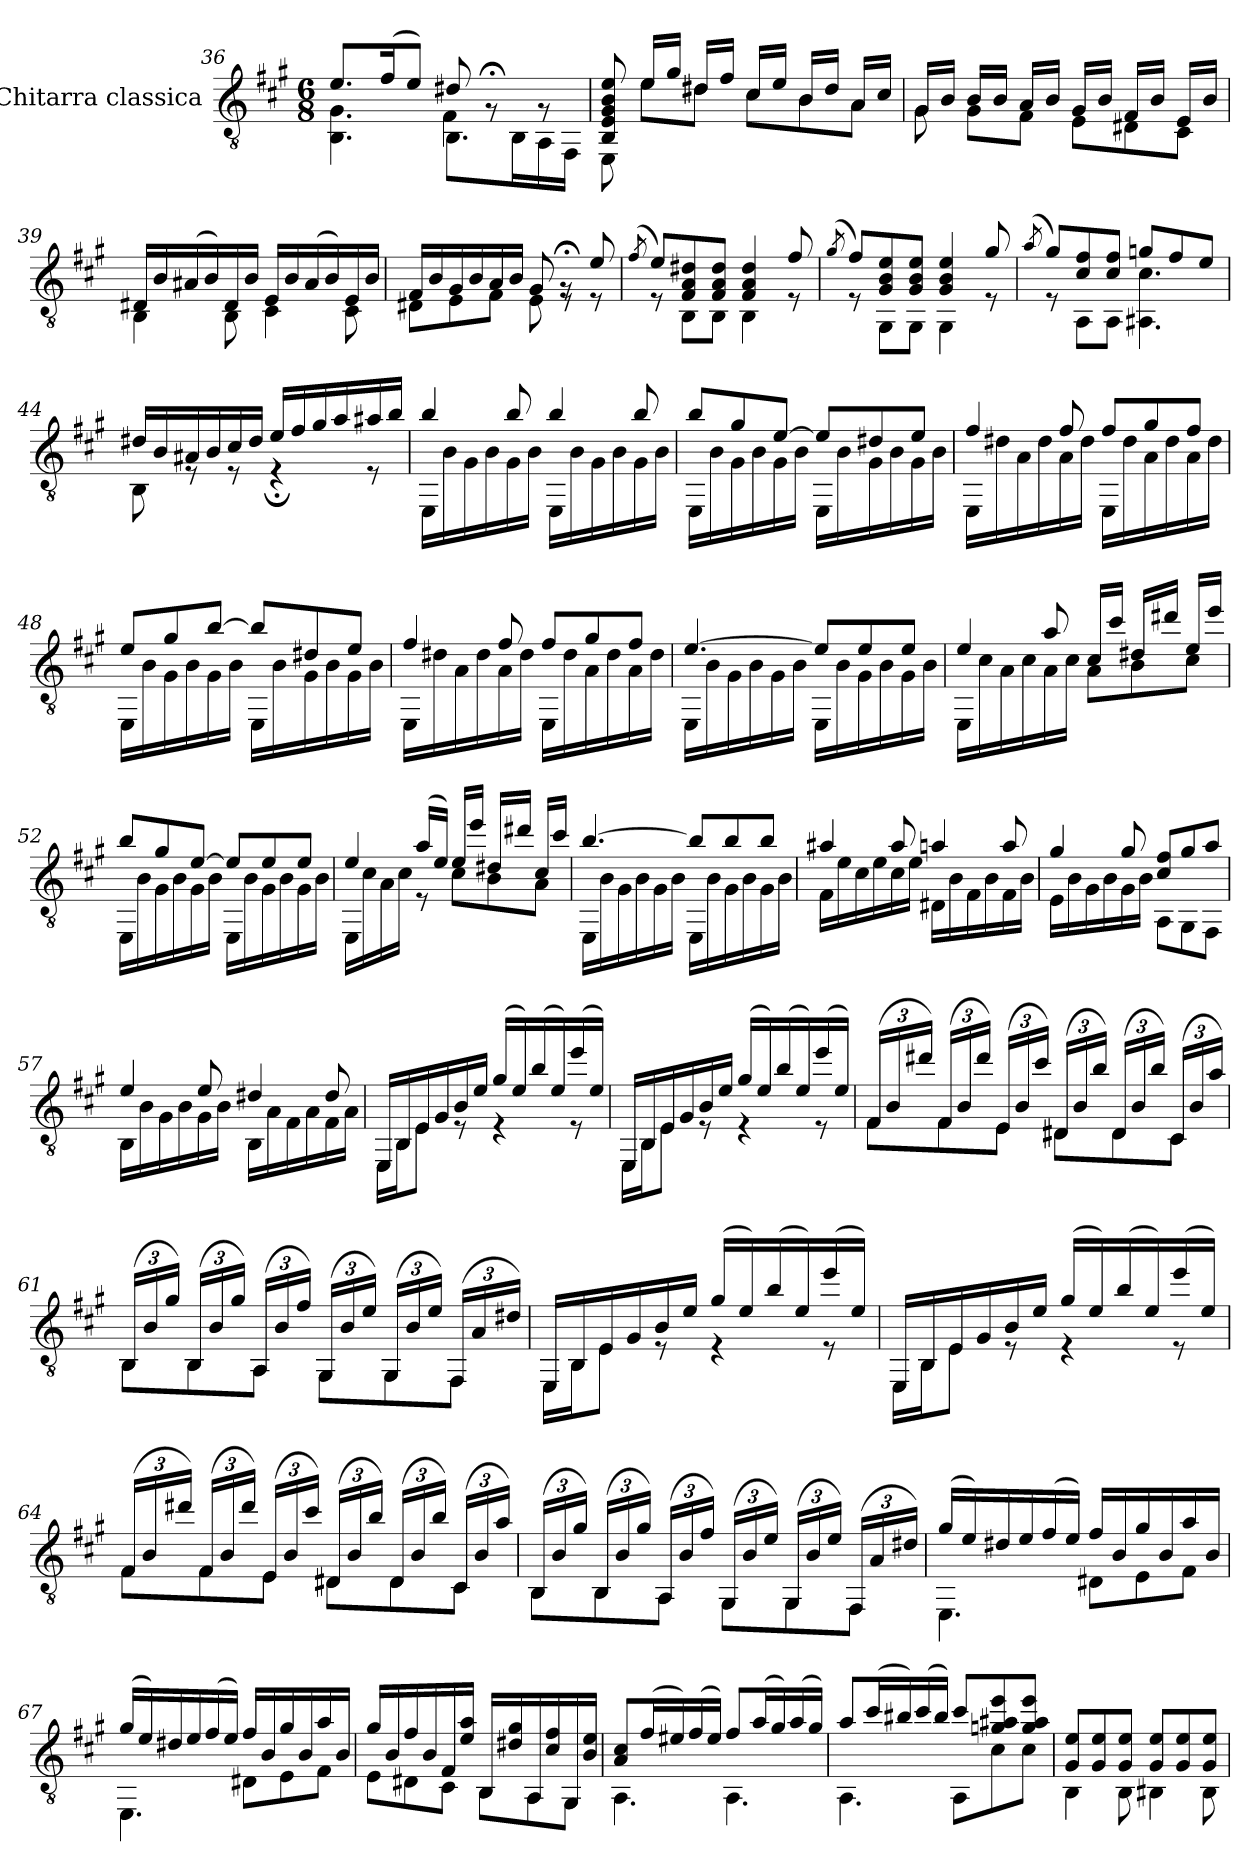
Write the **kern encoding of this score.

**kern
*part1
*staff1
*I"Chitarra classica
*I'Chit. cl.
*clefGv2
*k[f#c#g#]
*M6/8
=36
*^
*	*^
8.e/L	4.BB\ 4.G#\	4.ryy
(16f#/K	.	.
8e/J)	.	.
8d#X/	8.BB\L	4F#\
8r;<G	.	.
.	16BB\L	.
8rG	16AA\	8ryy
.	16FF#\JJ	.
*	*v	*v
!!LO:LB:g=z
=37	=37
8BB/ 8E/ 8G#/ 8B/ 8e/	8EE\
16e/LL	8e\L
16g#/JJ	.
16d#X/LL	8d#\J
16f#/JJ	.
16c#/LL	8c#\L
16e/JJ	.
16B/LL	8B\
16d#/JJ	.
16A/LL	8A\J
16c#/JJ	.
=38	=38
16G#/LL	8G#\
16B/JJ	.
16B/LL	8G#\L
16B/JJ	.
16A/LL	8F#\J
16B/JJ	.
16G#/LL	8E\L
16B/JJ	.
16F#/LL	8D#X\
16B/JJ	.
16E/LL	8C#\J
16B/JJ	.
=39	=39
16D#X/LL	4BB\
16B/	.
(16A#X/	.
16B/)	.
16D#/	8BB\
16B/JJ	.
16E/LL	4C#\
16B/	.
(16A#/	.
16B/)	.
16E/	8C#\
16B/JJ	.
!!LO:LB:g=z	!!
=40	=40
16F#/LL	8D#X\L
16B/	.
16G#/	8E\
16B/	.
16A/	8F#\J
16B/JJ	.
8G#/	8E\
8r;<G	8rE
8e/	8rE
=41	=41
(8qf#/	.
8e/L)	8rE
8F#/ 8A/ 8d#X/	8BB\L
8F#/ 8A/ 8d#/J	8BB\J
4F#/ 4A/ 4d#/	4BB\
8f#/	8rE
=42	=42
(8qg#/	.
8f#/L)	8rE
8G#/ 8B/ 8e/	8GG#\L
8G#/ 8B/ 8e/J	8GG#\J
4G#/ 4B/ 4e/	4GG#\
8g#/	8rE
=43	=43
(8qa/	.
8g#/L)	8rE
8c#/ 8f#/	8AA\L
8c#/ 8f#/J	8AA\J
8gn/L	4.AA#X\ 4.c#\
8f#/	.
8e/J	.
!!LO:LB:g=z	!!
=44	=44
16d#X/LL	8BB\
16B/	.
16A#X/	8rE
16B/	.
16c#/	8rE
16d#/JJ	.
16e/LL	4r;E
16f#/	.
16g#/	.
16a/	.
16a#X/	8rE
16b/JJ	.
=45	=45
4b/	16EE\LL
.	16B\
.	16G#\
.	16B\
8b/	16G#\
.	16B\JJ
4b/	16EE\LL
.	16B\
.	16G#\
.	16B\
8b/	16G#\
.	16B\JJ
=46	=46
8b/L	16EE\LL
.	16B\
8g#/	16G#\
.	16B\
[8e/J	16G#\
.	16B\JJ
8e/L]	16EE\LL
.	16B\
8d#X/	16G#\
.	16B\
8e/J	16G#\
.	16B\JJ
!!LO:PB:g=z	!!
=47	=47
4f#/	16EE\LL
.	16d#X\
.	16A\
.	16d#\
8f#/	16A\
.	16d#\JJ
8f#/L	16EE\LL
.	16d#\
8g#/	16A\
.	16d#\
8f#/J	16A\
.	16d#\JJ
=48	=48
8e/L	16EE\LL
.	16B\
8g#/	16G#\
.	16B\
[8b/J	16G#\
.	16B\JJ
8b/L]	16EE\LL
.	16B\
8d#X/	16G#\
.	16B\
8e/J	16G#\
.	16B\JJ
=49	=49
4f#/	16EE\LL
.	16d#X\
.	16A\
.	16d#\
8f#/	16A\
.	16d#\JJ
8f#/L	16EE\LL
.	16d#\
8g#/	16A\
.	16d#\
8f#/J	16A\
.	16d#\JJ
!!LO:LB:g=z	!!
=50	=50
[4.e/	16EE\LL
.	16B\
.	16G#\
.	16B\
.	16G#\
.	16B\JJ
8e/L]	16EE\LL
.	16B\
8e/	16G#\
.	16B\
8e/J	16G#\
.	16B\JJ
=51	=51
4e/	16EE\LL
.	16c#\
.	16A\
.	16c#\
8a/	16A\
.	16c#\JJ
16c#/LL	8A\L
16cc#/JJ	.
16d#X/LL	8B\
16dd#X/JJ	.
16e/LL	8c#\J
16ee/JJ	.
=52	=52
8b/L	16EE\LL
.	16B\
8g#/	16G#\
.	16B\
[8e/J	16G#\
.	16B\JJ
8e/L]	16EE\LL
.	16B\
8e/	16G#\
.	16B\
8e/J	16G#\
.	16B\JJ
!!LO:LB:g=z	!!
=53	=53
4e/	16EE\LL
.	16c#\
.	16A\
.	16c#\JJ
(16a/LL	8rE
16e/JJ)	.
16e/LL	8c#\L
16ee/JJ	.
16d#X/LL	8B\
16dd#X/JJ	.
16c#/LL	8A\J
16cc#/JJ	.
=54	=54
[4.b/	16EE\LL
.	16B\
.	16G#\
.	16B\
.	16G#\
.	16B\JJ
8b/L]	16EE\LL
.	16B\
8b/	16G#\
.	16B\
8b/J	16G#\
.	16B\JJ
=55	=55
4a#X/	16F#\LL
.	16e\
.	16c#\
.	16e\
8a#/	16c#\
.	16e\JJ
4an/	16D#X\LL
.	16B\
.	16F#\
.	16B\
8a/	16F#\
.	16B\JJ
!!LO:LB:g=z	!!
=56	=56
4g#/	16E\LL
.	16B\
.	16G#\
.	16B\
8g#/	16G#\
.	16B\JJ
8c#/ 8f#/L	8AA\L
8g#/	8GG#\
8a/J	8FF#\J
=57	=57
4e/	16BB\LL
.	16B\
.	16G#\
.	16B\
8e/	16G#\
.	16B\JJ
4d#X/	16BB\LL
.	16A\
.	16F#\
.	16A\
8d#/	16F#\
.	16A\JJ
=58	=58
16EE/LL	16EE\LL
16BB/	16BB\J
16E/	8E\J
16G#/	.
16B/	8rE
16e/JJ	.
(16g#/LL	4rE
16e/)	.
(16b/	.
16e/)	.
(16ee/	8rE
16e/JJ)	.
!!LO:LB:g=z	!!
=59	=59
16EE/LL	16EE\LL
16BB/	16BB\J
16E/	8E\J
16G#/	.
16B/	8rE
16e/JJ	.
(16g#/LL	4rE
16e/)	.
(16b/	.
16e/)	.
(16ee/	8rE
16e/JJ)	.
=60	=60
*Xbrackettup	*
*MM90	*
(24F#/LL	8F#\L
24B/	.
24dd#X/JJ)	.
(24F#/LL	8F#\
24B/	.
24dd#/JJ)	.
(24E/LL	8E\J
24B/	.
24cc#/JJ)	.
(24D#X/LL	8D#\L
24B/	.
24b/JJ)	.
(24D#/LL	8D#\
24B/	.
24b/JJ)	.
(24C#/LL	8C#\J
24B/	.
24a/JJ)	.
=61	=61
(24BB/LL	8BB\L
24B/	.
24g#/JJ)	.
(24BB/LL	8BB\
24B/	.
24g#/JJ)	.
(24AA/LL	8AA\J
24B/	.
24f#/JJ)	.
(24GG#/LL	8GG#\L
24B/	.
24e/JJ)	.
(24GG#/LL	8GG#\
24B/	.
24e/JJ)	.
(24FF#/LL	8FF#\J
24A/	.
24d#X/JJ)	.
!!LO:LB:g=z	!!
=62	=62
16EE/LL	16EE\LL
16BB/	16BB\J
16E/	8E\J
16G#/	.
16B/	8rE
16e/JJ	.
(16g#/LL	4rE
16e/)	.
(16b/	.
16e/)	.
(16ee/	8rE
16e/JJ)	.
=63	=63
16EE/LL	16EE\LL
16BB/	16BB\J
16E/	8E\J
16G#/	.
16B/	8rE
16e/JJ	.
(16g#/LL	4rE
16e/)	.
(16b/	.
16e/)	.
(16ee/	8rE
16e/JJ)	.
=64	=64
(24F#/LL	8F#\L
24B/	.
24dd#X/JJ)	.
(24F#/LL	8F#\
24B/	.
24dd#/JJ)	.
(24E/LL	8E\J
24B/	.
24cc#/JJ)	.
(24D#X/LL	8D#\L
24B/	.
24b/JJ)	.
(24D#/LL	8D#\
24B/	.
24b/JJ)	.
(24C#/LL	8C#\J
24B/	.
24a/JJ)	.
!!LO:LB:g=z	!!
=65	=65
(24BB/LL	8BB\L
24B/	.
24g#/JJ)	.
(24BB/LL	8BB\
24B/	.
24g#/JJ)	.
(24AA/LL	8AA\J
24B/	.
24f#/JJ)	.
(24GG#/LL	8GG#\L
24B/	.
24e/JJ)	.
(24GG#/LL	8GG#\
24B/	.
24e/JJ)	.
(24FF#/LL	8FF#\J
24A/	.
24d#X/JJ)	.
=66	=66
(16g#/LL	4.EE\
16e/)	.
16d#X/	.
16e/	.
(16f#/	.
16e/JJ)	.
16f#/LL	8D#X\L
16B/	.
16g#/	8E\
16B/	.
16a/	8F#\J
16B/JJ	.
=67	=67
(16g#/LL	4.EE\
16e/)	.
16d#X/	.
16e/	.
(16f#/	.
16e/JJ)	.
16f#/LL	8D#X\L
16B/	.
16g#/	8E\
16B/	.
16a/	8F#\J
16B/JJ	.
!!LO:LB:g=z	!!
=68	=68
16g#/LL	8E\L
16B/	.
16f#/	8D#X\
16B/	.
16F#/	8C#\J
16e/ 16a/JJ	.
16BB/LL	8BB\L
16d#X/ 16g#/	.
16AA/	8AA\
16c#/ 16f#/	.
16GG#/	8GG#\J
16B/ 16e/JJ	.
=69	=69
*MM92	*
8A/ 8c#/L	4.AA\
(16f#/L	.
16e#X/)	.
(16f#/	.
16e#/JJ)	.
8f#/L	4.AA\
(16a/L	.
16g#/)	.
(16a/	.
16g#/JJ)	.
=70	=70
*MM93	*
8a/L	4.AA\
(16cc#/L	.
16b#X/)	.
(16cc#/	.
16b#/JJ)	.
8cc#/L	8AA\L
8gn/ 8a#X/ 8ee/	8c#\
8g/ 8a#/ 8ee/J	8c#\J
!!LO:PB:g=z	!!
=71	=71
8G#/ 8e/L	4BB\
8G#/ 8e/	.
8G#/ 8e/J	8BB\
8G#/ 8e/L	4BB#X\
8G#/ 8e/	.
8G#/ 8e/J	8BB#\
*v	*v
=
*-
